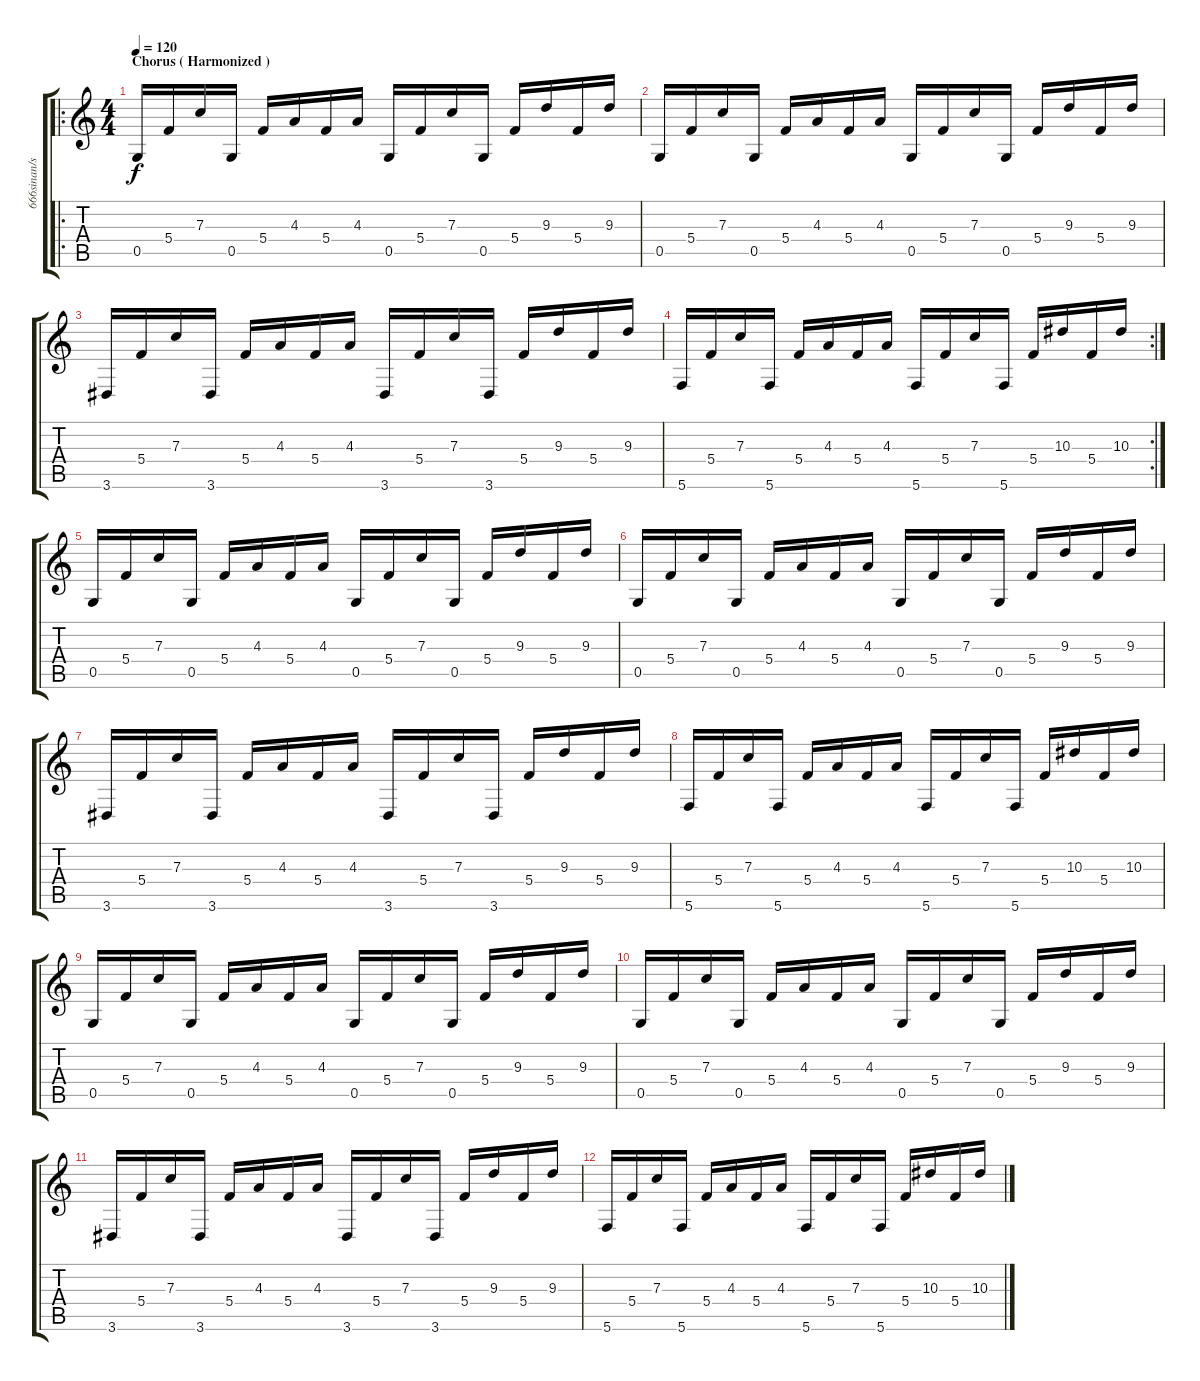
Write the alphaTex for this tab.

\track ("666sinan/satan" "666sinan/s") {instrument distortionguitar}
\staff {score tabs}
\tuning (D4 A3 F3 C3 G2 C2) {hide}
\ro
\ts (4 4)
\section ("" "Chorus ( Harmonized )")
\tempo 120
\clef g2
\ks c
0.5.16{dy f volume 16 balance 8} 5.4.16 7.3.16 0.5.16 5.4.16 4.3.16 5.4.16 4.3.16 0.5.16 5.4.16 7.3.16 0.5.16 5.4.16 9.3.16 5.4.16 9.3.16 |
0.5.16 5.4.16 7.3.16 0.5.16 5.4.16 4.3.16 5.4.16 4.3.16 0.5.16 5.4.16 7.3.16 0.5.16 5.4.16 9.3.16 5.4.16 9.3.16 |
3.6.16 5.4.16 7.3.16 3.6.16 5.4.16 4.3.16 5.4.16 4.3.16 3.6.16 5.4.16 7.3.16 3.6.16 5.4.16 9.3.16 5.4.16 9.3.16 |
\rc 2
5.6.16 5.4.16 7.3.16 5.6.16 5.4.16 4.3.16 5.4.16 4.3.16 5.6.16 5.4.16 7.3.16 5.6.16 5.4.16 10.3.16 5.4.16 10.3.16 |
0.5.16{volume 8} 5.4.16 7.3.16 0.5.16 5.4.16 4.3.16 5.4.16 4.3.16 0.5.16 5.4.16 7.3.16 0.5.16 5.4.16 9.3.16 5.4.16 9.3.16 |
0.5.16 5.4.16 7.3.16 0.5.16 5.4.16 4.3.16 5.4.16 4.3.16 0.5.16 5.4.16 7.3.16 0.5.16 5.4.16 9.3.16 5.4.16 9.3.16 |
3.6.16 5.4.16 7.3.16 3.6.16 5.4.16 4.3.16 5.4.16 4.3.16 3.6.16 5.4.16 7.3.16 3.6.16 5.4.16 9.3.16 5.4.16 9.3.16 |
5.6.16 5.4.16 7.3.16 5.6.16 5.4.16 4.3.16 5.4.16 4.3.16 5.6.16 5.4.16 7.3.16 5.6.16 5.4.16 10.3.16 5.4.16 10.3.16 |
0.5.16{volume 0} 5.4.16 7.3.16 0.5.16 5.4.16 4.3.16 5.4.16 4.3.16 0.5.16 5.4.16 7.3.16 0.5.16 5.4.16 9.3.16 5.4.16 9.3.16 |
0.5.16 5.4.16 7.3.16 0.5.16 5.4.16 4.3.16 5.4.16 4.3.16 0.5.16 5.4.16 7.3.16 0.5.16 5.4.16 9.3.16 5.4.16 9.3.16 |
3.6.16 5.4.16 7.3.16 3.6.16 5.4.16 4.3.16 5.4.16 4.3.16 3.6.16 5.4.16 7.3.16 3.6.16 5.4.16 9.3.16 5.4.16 9.3.16 |
5.6.16 5.4.16 7.3.16 5.6.16 5.4.16 4.3.16 5.4.16 4.3.16 5.6.16 5.4.16 7.3.16 5.6.16 5.4.16 10.3.16 5.4.16 10.3.16
